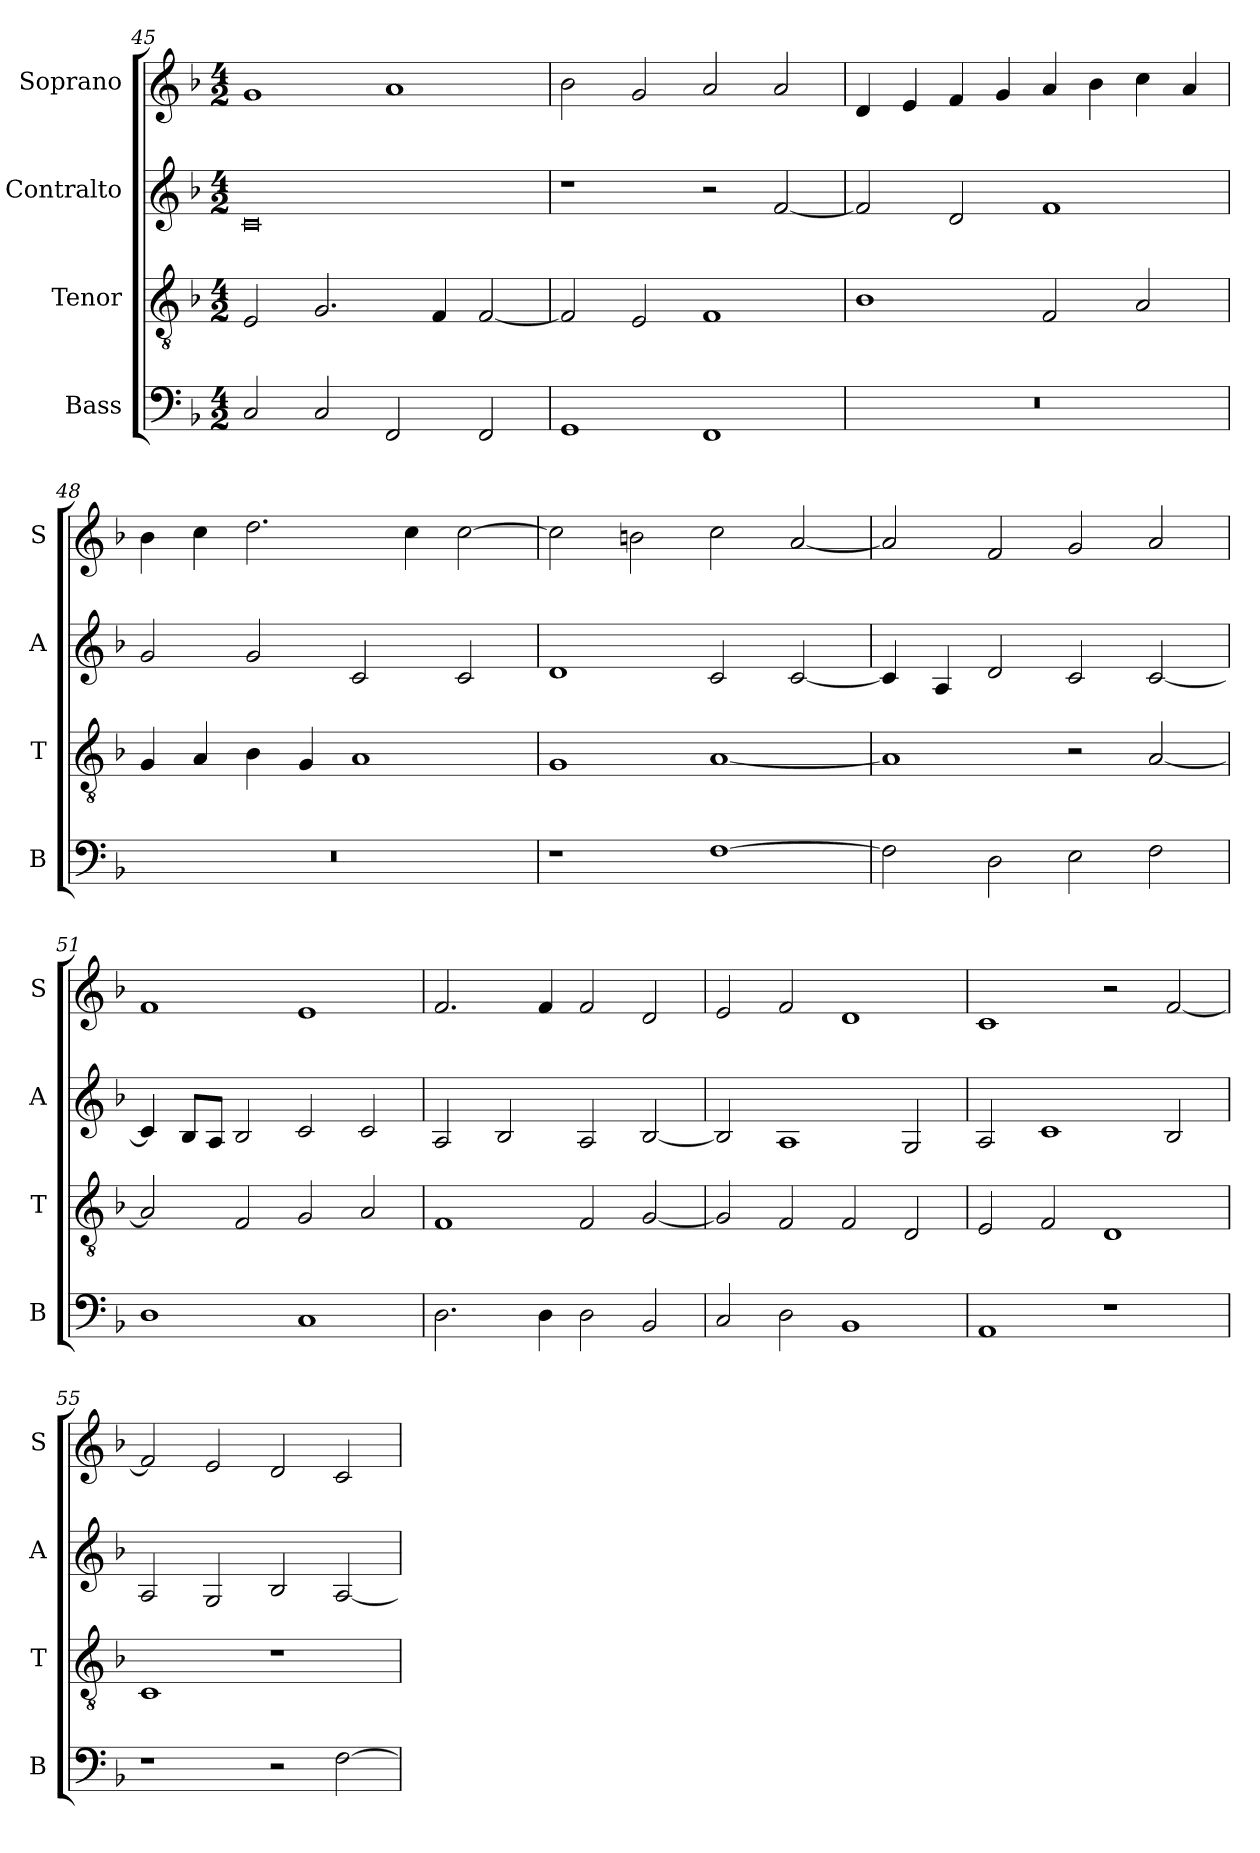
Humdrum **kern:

**kern	**kern	**kern	**kern
*part4	*part3	*part2	*part1
*staff4	*staff3	*staff2	*staff1
*I"Bass	*I"Tenor	*I"Contralto	*I"Soprano
*I'B	*I'T	*I'A	*I'S
*clefF4	*clefGv2	*clefG2	*clefG2
*k[b-]	*k[b-]	*k[b-]	*k[b-]
*F:ion	*F:ion	*F:ion	*F:ion
*M4/2	*M4/2	*M4/2	*M4/2
=45	=45	=45	=45
2C	2E	0c	1g
2C	2.G	.	.
2FF	.	.	1a
.	4F	.	.
2FF	[2F	.	.
=46	=46	=46	=46
1GG	2F]	1r	2b-
.	2E	.	2g
1FF	1F	2r	2a
.	.	[2f	2a
=47	=47	=47	=47
0r	1B-	2f]	4d
.	.	.	4e
.	.	2d	4f
.	.	.	4g
.	2F	1f	4a
.	.	.	4b-
.	2A	.	4cc
.	.	.	4a
=48	=48	=48	=48
0r	4G	2g	4b-
.	4A	.	4cc
.	4B-	2g	2.dd
.	4G	.	.
.	1A	2c	.
.	.	.	4cc
.	.	2c	[2cc
=49	=49	=49	=49
1r	1G	1d	2cc]
.	.	.	2bn
[1F	[1A	2c	2cc
.	.	[2c	[2a
=50	=50	=50	=50
2F]	1A]	4c]	2a]
.	.	4A	.
2D	.	2d	2f
2E	2r	2c	2g
2F	[2A	[2c	2a
=51	=51	=51	=51
1D	2A]	4c]	1f
.	.	8B-/L	.
.	.	8A/J	.
.	2F	2B-	.
1C	2G	2c	1e
.	2A	2c	.
=52	=52	=52	=52
2.D	1F	2A	2.f
.	.	2B-	.
4D	.	.	4f
2D	2F	2A	2f
2BB-	[2G	[2B-	2d
=53	=53	=53	=53
2C	2G]	2B-]	2e
2D	2F	1A	2f
1BB-	2F	.	1d
.	2D	2G	.
=54	=54	=54	=54
1AA	2E	2A	1c
.	2F	1c	.
1r	1D	.	2r
.	.	2B-	[2f
=55	=55	=55	=55
1r	1C	2A	2f]
.	.	2G	2e
2r	1r	2B-	2d
[2F	.	[2A	2c
=	=	=	=
*-	*-	*-	*-
